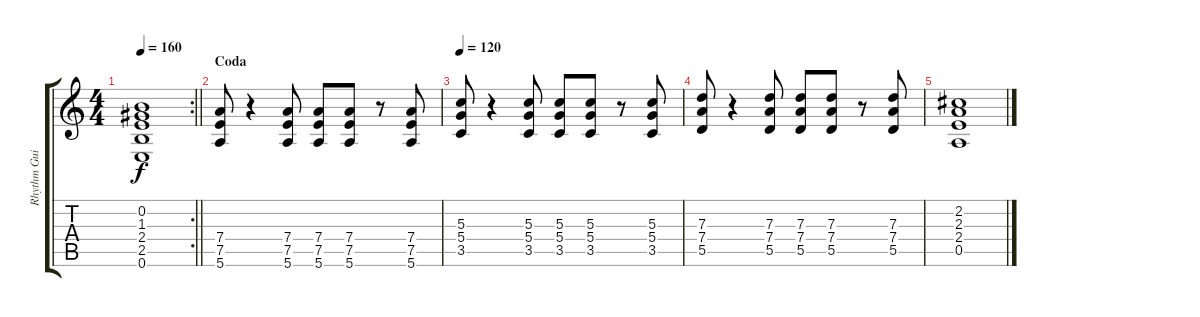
\track ("Rhythm Guitar" "Rhythm Gui") {instrument electricguitarclean}
\staff {score tabs}
\tuning (E4 B3 G3 D3 A2 E2) {hide}
\rc 2
\ts (4 4)
\tempo 160
\clef g2
\barLineRight lightlight
\ks c
(0.2 1.3 2.4 2.5 0.6).1{dy f} |
\section ("" "Coda")
(7.4 7.5 5.6).8 r.4 (7.4 7.5 5.6).8 (7.4 7.5 5.6).8 (7.4 7.5 5.6).8 r.8 (7.4 7.5 5.6).8 |
\tempo 120
(5.3 5.4 3.5).8 r.4 (5.3 5.4 3.5).8 (5.3 5.4 3.5).8 (5.3 5.4 3.5).8 r.8 (5.3 5.4 3.5).8 |
(7.3 7.4 5.5).8 r.4 (7.3 7.4 5.5).8 (7.3 7.4 5.5).8 (7.3 7.4 5.5).8 r.8 (7.3 7.4 5.5).8 |
(2.2 2.3 2.4 0.5).1
